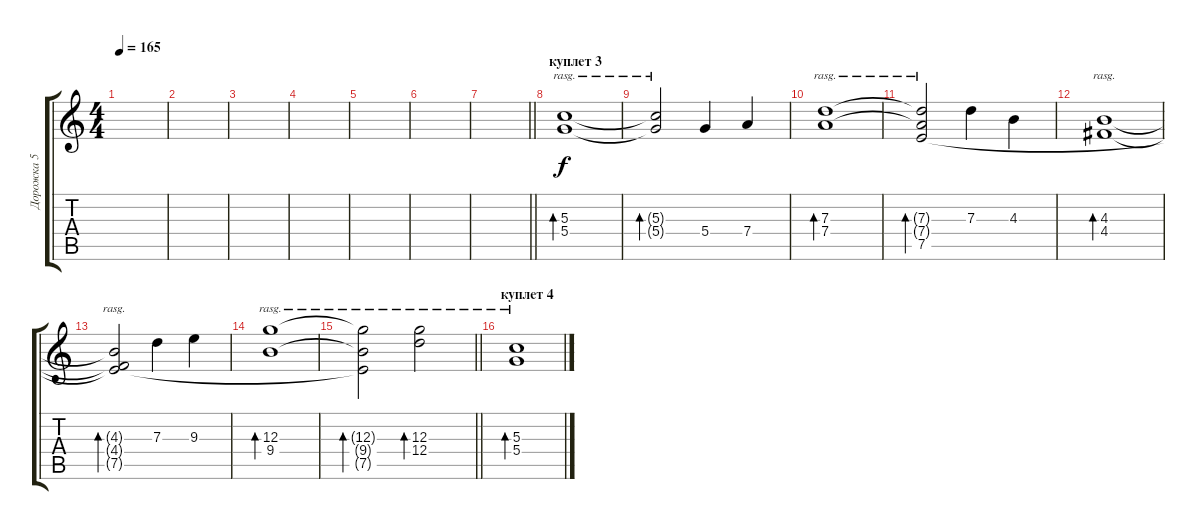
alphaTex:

\track ("Дорожка 5" "Дорожка 5") {instrument electricguitarclean}
\staff {score tabs}
\tuning (E4 B3 G3 D3 A2 E2) {hide}
\ts (4 4)
\tempo 165
\clef g2
\ks c
|
|
|
|
|
|
\barLineRight lightlight
|
\section ("" "куплет 3")
(5.3 5.4).1{bd 480 rasg ii} |
(5.3{t} 5.4{t}).2{bd 240 rasg ii} 5.4.4 7.4.4 |
(7.3 7.4).1{bd 240 rasg ii} |
(7.3{t} 7.4{t} 7.5).2{bd 240 rasg ii} 7.3.4 4.3.4 |
(4.3 4.4).1{bd 240 rasg ii} |
(4.3{t} 4.4{t} 7.5{t}).2{bd 240 rasg ii} 7.3.4 9.3.4 |
(12.3 9.4).1{bd 240 rasg ii} |
\barLineRight lightlight
(12.3{t} 9.4{t} 7.5{t}).2{bd 240 rasg ii} (12.3 12.4).2{bd 240 rasg ii} |
\section ("" "куплет 4")
(5.3 5.4).1{bd 480 rasg ii}
